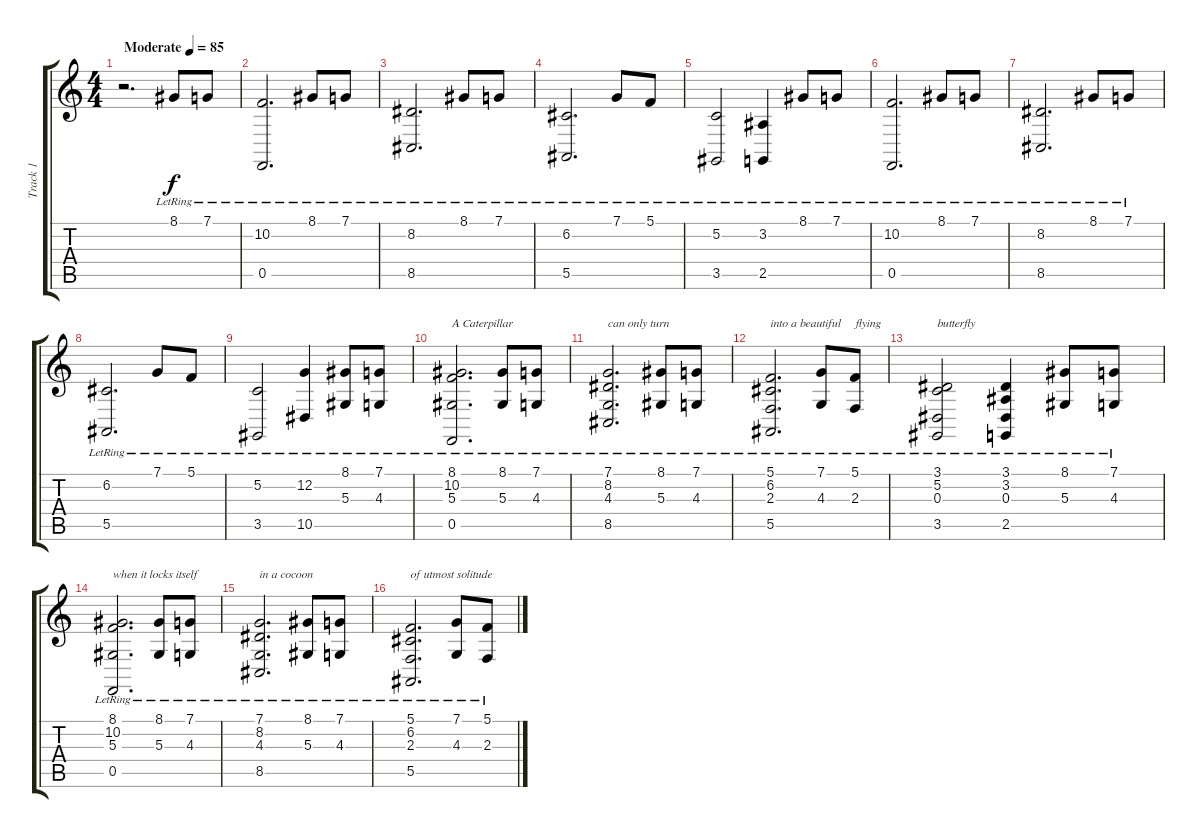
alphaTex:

\track ("Track 1" "Track 1") {instrument acousticgrandpiano}
\staff {score tabs}
\tuning (C4 G3 Eb3 Bb2 F2 C2) {hide}
\ts (4 4)
\tempo (85 "Moderate")
\clef g2
\ks c
r.2{d dy f instrument acousticgrandpiano} 8.1{lr}.8 7.1{lr}.8 |
(10.2{lr} 0.5{lr}).2{d} 8.1{lr}.8 7.1{lr}.8 |
(8.2{lr} 8.5{lr}).2{d} 8.1{lr}.8 7.1{lr}.8 |
(6.2{lr} 5.5{lr}).2{d} 7.1{lr}.8 5.1{lr}.8 |
(5.2{lr} 3.5{lr}).2 (3.2{lr} 2.5{lr}).4 8.1{lr}.8 7.1{lr}.8 |
(10.2{lr} 0.5{lr}).2{d} 8.1{lr}.8 7.1{lr}.8 |
(8.2{lr} 8.5{lr}).2{d} 8.1{lr}.8 7.1{lr}.8 |
(6.2{lr} 5.5{lr}).2{d} 7.1{lr}.8 5.1{lr}.8 |
(5.2{lr} 3.5{lr}).2 (12.2{lr} 10.5{lr}).4 (8.1{lr} 5.3).8 (7.1{lr} 4.3).8 |
(8.1 10.2{lr} 5.3 0.5{lr}).2{d txt "A Caterpillar"} (8.1{lr} 5.3).8 (7.1{lr} 4.3).8 |
(7.1 8.2{lr} 4.3 8.5{lr}).2{d txt "can only turn"} (8.1{lr} 5.3).8 (7.1{lr} 4.3).8 |
(5.1 6.2{lr} 2.3 5.5{lr}).2{d txt "into a beautiful"} (7.1{lr} 4.3).8 (5.1{lr} 2.3).8{txt "flying "} |
(3.1 5.2{lr} 0.3 3.5{lr}).2{txt "butterfly"} (3.1 3.2{lr} 0.3 2.5{lr}).4 (8.1{lr} 5.3).8 (7.1{lr} 4.3).8 |
(8.1 10.2{lr} 5.3 0.5{lr}).2{d txt "when it locks itself"} (8.1{lr} 5.3).8 (7.1{lr} 4.3).8 |
(7.1 8.2{lr} 4.3 8.5{lr}).2{d txt "in a cocoon"} (8.1{lr} 5.3).8 (7.1{lr} 4.3).8 |
(5.1 6.2{lr} 2.3 5.5{lr}).2{d txt "of utmost solitude"} (7.1{lr} 4.3).8 (5.1{lr} 2.3).8
